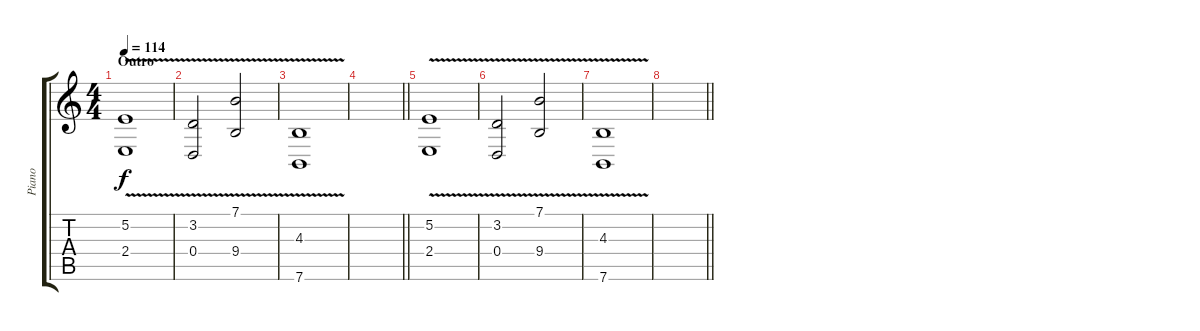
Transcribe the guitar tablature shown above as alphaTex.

\track ("Piano" "Piano") {instrument brightacousticpiano}
\staff {score tabs}
\tuning (E4 B3 G3 D3 A2 E2) {hide}
\ts (4 4)
\section ("" "Outro")
\tempo 114
\clef g2
\ks c
(5.2{v} 2.4{v}).1{dy f volume 16} |
(3.2{v} 0.4).2 (7.1{v} 9.4).2 |
(4.3{v} 7.6).1 |
\barLineRight lightlight
|
(5.2{v} 2.4).1 |
(3.2{v} 0.4).2 (7.1{v} 9.4).2 |
(4.3{v} 7.6).1 |
\barLineRight lightlight
